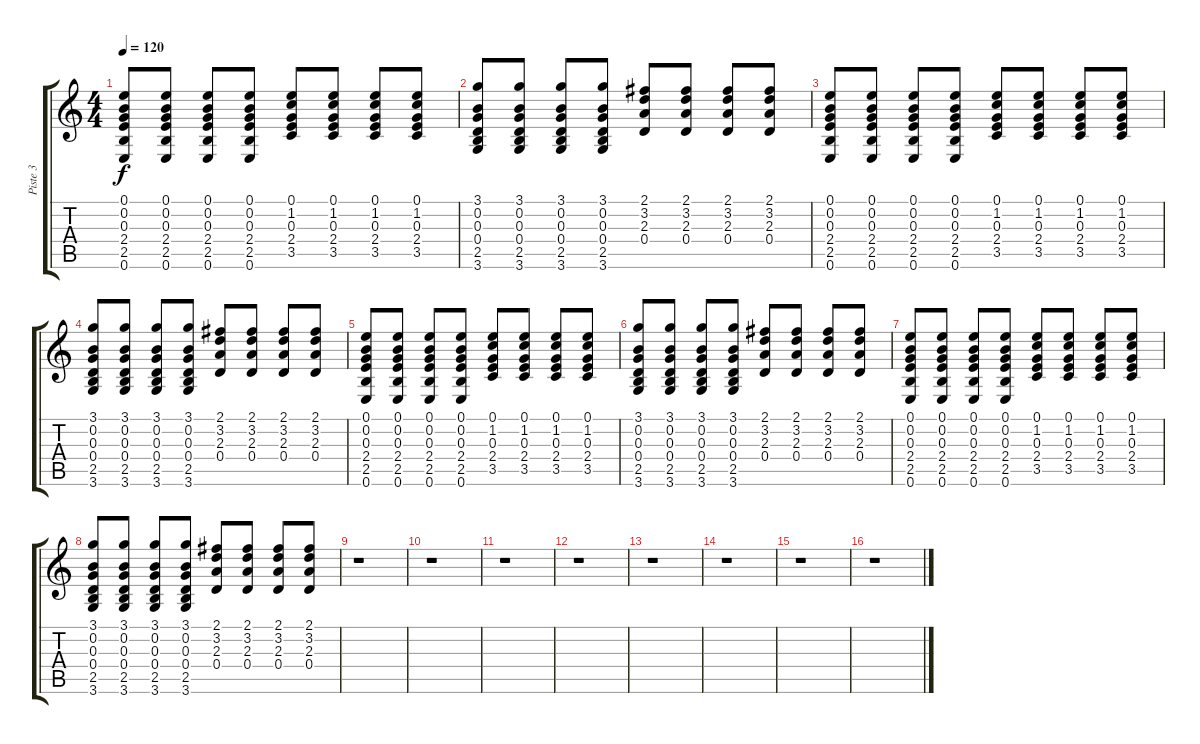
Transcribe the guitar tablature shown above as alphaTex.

\track ("Piste 3" "Piste 3") {instrument acousticguitarsteel}
\staff {score tabs}
\tuning (E4 B3 G3 D3 A2 E2) {hide}
\ts (4 4)
\tempo 120
\clef g2
\ks c
(0.1 0.2 0.3 2.4 2.5 0.6).8{dy f} (0.1 0.2 0.3 2.4 2.5 0.6).8 (0.1 0.2 0.3 2.4 2.5 0.6).8 (0.1 0.2 0.3 2.4 2.5 0.6).8 (0.1 1.2 0.3 2.4 3.5).8 (0.1 1.2 0.3 2.4 3.5).8 (0.1 1.2 0.3 2.4 3.5).8 (0.1 1.2 0.3 2.4 3.5).8 |
(3.1 0.2 0.3 0.4 2.5 3.6).8 (3.1 0.2 0.3 0.4 2.5 3.6).8 (3.1 0.2 0.3 0.4 2.5 3.6).8 (3.1 0.2 0.3 0.4 2.5 3.6).8 (2.1 3.2 2.3 0.4).8 (2.1 3.2 2.3 0.4).8 (2.1 3.2 2.3 0.4).8 (2.1 3.2 2.3 0.4).8 |
(0.1 0.2 0.3 2.4 2.5 0.6).8 (0.1 0.2 0.3 2.4 2.5 0.6).8 (0.1 0.2 0.3 2.4 2.5 0.6).8 (0.1 0.2 0.3 2.4 2.5 0.6).8 (0.1 1.2 0.3 2.4 3.5).8 (0.1 1.2 0.3 2.4 3.5).8 (0.1 1.2 0.3 2.4 3.5).8 (0.1 1.2 0.3 2.4 3.5).8 |
(3.1 0.2 0.3 0.4 2.5 3.6).8 (3.1 0.2 0.3 0.4 2.5 3.6).8 (3.1 0.2 0.3 0.4 2.5 3.6).8 (3.1 0.2 0.3 0.4 2.5 3.6).8 (2.1 3.2 2.3 0.4).8 (2.1 3.2 2.3 0.4).8 (2.1 3.2 2.3 0.4).8 (2.1 3.2 2.3 0.4).8 |
(0.1 0.2 0.3 2.4 2.5 0.6).8 (0.1 0.2 0.3 2.4 2.5 0.6).8 (0.1 0.2 0.3 2.4 2.5 0.6).8 (0.1 0.2 0.3 2.4 2.5 0.6).8 (0.1 1.2 0.3 2.4 3.5).8 (0.1 1.2 0.3 2.4 3.5).8 (0.1 1.2 0.3 2.4 3.5).8 (0.1 1.2 0.3 2.4 3.5).8 |
(3.1 0.2 0.3 0.4 2.5 3.6).8 (3.1 0.2 0.3 0.4 2.5 3.6).8 (3.1 0.2 0.3 0.4 2.5 3.6).8 (3.1 0.2 0.3 0.4 2.5 3.6).8 (2.1 3.2 2.3 0.4).8 (2.1 3.2 2.3 0.4).8 (2.1 3.2 2.3 0.4).8 (2.1 3.2 2.3 0.4).8 |
(0.1 0.2 0.3 2.4 2.5 0.6).8 (0.1 0.2 0.3 2.4 2.5 0.6).8 (0.1 0.2 0.3 2.4 2.5 0.6).8 (0.1 0.2 0.3 2.4 2.5 0.6).8 (0.1 1.2 0.3 2.4 3.5).8 (0.1 1.2 0.3 2.4 3.5).8 (0.1 1.2 0.3 2.4 3.5).8 (0.1 1.2 0.3 2.4 3.5).8 |
(3.1 0.2 0.3 0.4 2.5 3.6).8 (3.1 0.2 0.3 0.4 2.5 3.6).8 (3.1 0.2 0.3 0.4 2.5 3.6).8 (3.1 0.2 0.3 0.4 2.5 3.6).8 (2.1 3.2 2.3 0.4).8 (2.1 3.2 2.3 0.4).8 (2.1 3.2 2.3 0.4).8 (2.1 3.2 2.3 0.4).8 |
r.1 |
r.1 |
r.1 |
r.1 |
r.1 |
r.1 |
r.1 |
r.1
